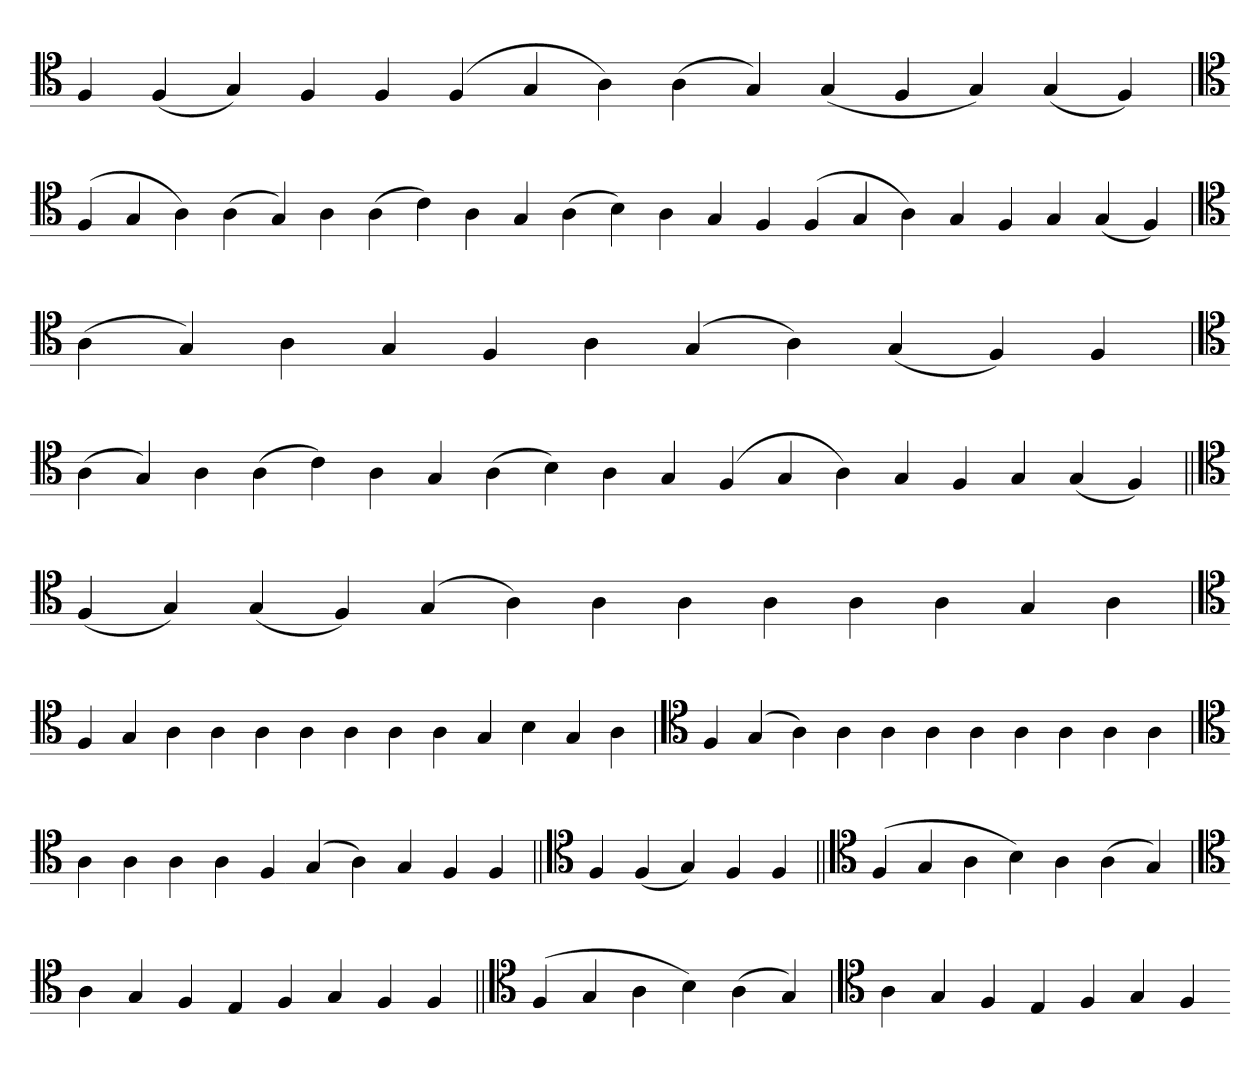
**kern
*part1
*staff1
*clefC4
=
4F
(4F
4G)
4F
4F
(4F
4G
4A)
(4A
4G)
(4G
4F
4G)
(4G
4F)
='
*clefC4
(4F
4G
4A)
(4A
4G)
4A
(4A
4c)
4A
4G
(4A
4B)
4A
4G
4F
(4F
4G
4A)
4G
4F
4G
(4G
4F)
=
*clefC4
(4A
4G)
4A
4G
4F
4A
(4G
4A)
(4G
4F)
4F
='
*clefC4
(4A
4G)
4A
(4A
4c)
4A
4G
(4A
4B)
4A
4G
(4F
4G
4A)
4G
4F
4G
(4G
4F)
=||
*clefC4
(4F
4G)
(4G
4F)
(4G
4A)
4A
4A
4A
4A
4A
4G
4A
='
*clefC4
4F
4G
4A
4A
4A
4A
4A
4A
4A
4G
4B
4G
4A
=
*clefC4
4F
(4G
4A)
4A
4A
4A
4A
4A
4A
4A
4A
='
*clefC4
4A
4A
4A
4A
4F
(4G
4A)
4G
4F
4F
=||
*clefC4
4F
(4F
4G)
4F
4F
=||
*clefC4
(4F
4G
4A
4B)
4A
(4A
4G)
=`
*clefC4
4A
4G
4F
4E
4F
4G
4F
4F
=||
*clefC4
(4F
4G
4A
4B)
(4A
4G)
=`
*clefC4
4A
4G
4F
4E
4F
4G
4F
=-
*-
